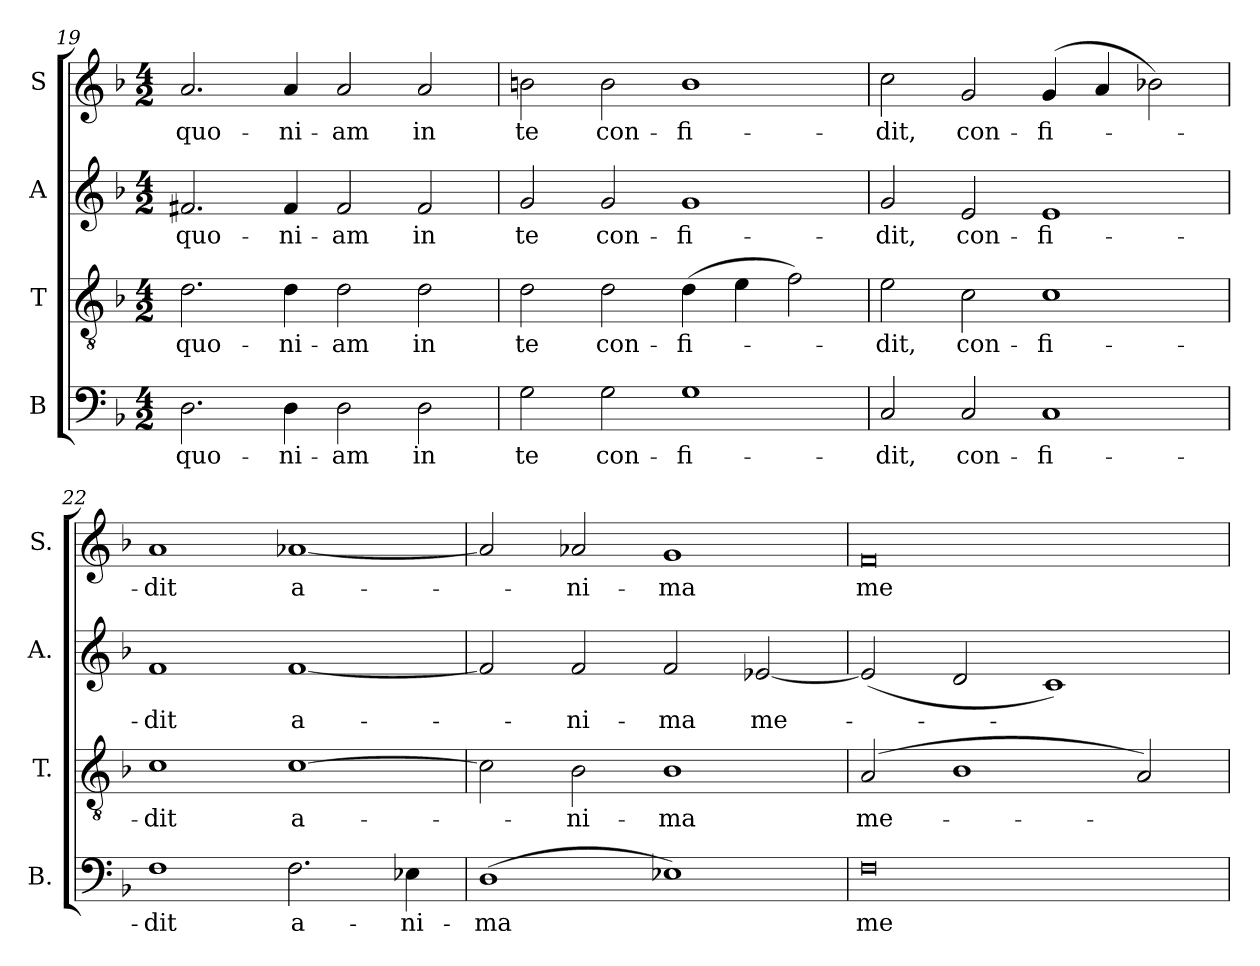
**kern	**text	**kern	**text	**kern	**text	**kern	**text
*part4	*part4	*part3	*part3	*part2	*part2	*part1	*part1
*staff4	*staff4	*staff3	*staff3	*staff2	*staff2	*staff1	*staff1
*I"B	*	*I"T	*	*I"A	*	*I"S	*
*I'B.	*	*I'T.	*	*I'A.	*	*I'S.	*
*clefF4	*	*clefGv2	*	*clefG2	*	*clefG2	*
*	*	*ITrd7c12	*	*	*	*	*
*k[b-]	*	*k[b-]	*	*k[b-]	*	*k[b-]	*
*F:	*	*F:	*	*F:	*	*F:	*
*M4/2	*	*M4/2	*	*M4/2	*	*M4/2	*
=19	=19	=19	=19	=19	=19	=19	=19
!	!LO:LY:b:color=#000000	!	!	!	!	!	!
!	!	!	!LO:LY:b:color=#000000	!	!	!	!
!	!	!	!	!	!LO:LY:b:color=#000000	!	!
!	!	!	!	!	!	!	!LO:LY:b:color=#000000
2.Di\	quo-	2.Di\	quo-	2.f#Xi/	quo-	2.ai/	quo-
!	!LO:LY:b:color=#000000	!	!	!	!	!	!
!	!	!	!LO:LY:b:color=#000000	!	!	!	!
!	!	!	!	!	!LO:LY:b:color=#000000	!	!
!	!	!	!	!	!	!	!LO:LY:b:color=#000000
4Di\	-ni-	4Di\	-ni-	4f#i/	-ni-	4ai/	-ni-
!	!LO:LY:b:color=#000000	!	!	!	!	!	!
!	!	!	!LO:LY:b:color=#000000	!	!	!	!
!	!	!	!	!	!LO:LY:b:color=#000000	!	!
!	!	!	!	!	!	!	!LO:LY:b:color=#000000
2Di\	-am	2Di\	-am	2f#i/	-am	2ai/	-am
!	!LO:LY:b:color=#000000	!	!	!	!	!	!
!	!	!	!LO:LY:b:color=#000000	!	!	!	!
!	!	!	!	!	!LO:LY:b:color=#000000	!	!
!	!	!	!	!	!	!	!LO:LY:b:color=#000000
2Di\	in	2Di\	in	2f#i/	in	2ai/	in
=20	=20	=20	=20	=20	=20	=20	=20
!	!LO:LY:b:color=#000000	!	!	!	!	!	!
!	!	!	!LO:LY:b:color=#000000	!	!	!	!
!	!	!	!	!	!LO:LY:b:color=#000000	!	!
!	!	!	!	!	!	!	!LO:LY:b:color=#000000
2Gi\	te	2Di\	te	2gi/	te	2bni\	te
!	!LO:LY:b:color=#000000	!	!	!	!	!	!
!	!	!	!LO:LY:b:color=#000000	!	!	!	!
!	!	!	!	!	!LO:LY:b:color=#000000	!	!
!	!	!	!	!	!	!	!LO:LY:b:color=#000000
2Gi\	con-	2Di\	con-	2gi/	con-	2bi\	con-
!	!LO:LY:b:color=#000000	!	!	!	!	!	!
!	!	!	!LO:LY:b:color=#000000	!	!	!	!
!	!	!	!	!	!LO:LY:b:color=#000000	!	!
!	!	!	!	!	!	!	!LO:LY:b:color=#000000
1Gi	-fi-	(4Di\	-fi-	1gi	-fi-	1bi	-fi-
.	.	4Ei\	.	.	.	.	.
.	.	2Fi\)	.	.	.	.	.
=21	=21	=21	=21	=21	=21	=21	=21
!	!LO:LY:b:color=#000000	!	!	!	!	!	!
!	!	!	!LO:LY:b:color=#000000	!	!	!	!
!	!	!	!	!	!LO:LY:b:color=#000000	!	!
!	!	!	!	!	!	!	!LO:LY:b:color=#000000
2Ci/	-dit,	2Ei\	-dit,	2gi/	-dit,	2cci\	-dit,
!	!LO:LY:b:color=#000000	!	!	!	!	!	!
!	!	!	!LO:LY:b:color=#000000	!	!	!	!
!	!	!	!	!	!LO:LY:b:color=#000000	!	!
!	!	!	!	!	!	!	!LO:LY:b:color=#000000
2Ci/	con-	2Ci\	con-	2ei/	con-	2gi/	con-
!	!LO:LY:b:color=#000000	!	!	!	!	!	!
!	!	!	!LO:LY:b:color=#000000	!	!	!	!
!	!	!	!	!	!LO:LY:b:color=#000000	!	!
!	!	!	!	!	!	!	!LO:LY:b:color=#000000
1Ci	-fi-	1Ci	-fi-	1ei	-fi-	(4gi/	-fi-
.	.	.	.	.	.	4ai/	.
.	.	.	.	.	.	2b-Xi\)	.
=22	=22	=22	=22	=22	=22	=22	=22
!	!LO:LY:b:color=#000000	!	!	!	!	!	!
!	!	!	!LO:LY:b:color=#000000	!	!	!	!
!	!	!	!	!	!LO:LY:b:color=#000000	!	!
!	!	!	!	!	!	!	!LO:LY:b:color=#000000
1Fi	-dit	1Ci	-dit	1fi	-dit	1ai	-dit
!	!LO:LY:b:color=#000000	!	!	!	!	!	!
!	!	!	!LO:LY:b:color=#000000	!	!	!	!
!	!	!	!	!	!LO:LY:b:color=#000000	!	!
!	!	!	!	!	!	!	!LO:LY:b:color=#000000
2.Fi\	a-	[1Ci	a-	[1fi	a-	[1a-Xi	a-
!	!LO:LY:b:color=#000000	!	!	!	!	!	!
4E-Xi\	-ni-	.	.	.	.	.	.
!!LO:LB:g=z
=23	=23	=23	=23	=23	=23	=23	=23
!	!LO:LY:b:color=#000000	!	!	!	!	!	!
(1Di	-ma	2Ci\]	.	2fi/]	.	2a-i/]	.
!	!	!	!LO:LY:b:color=#000000	!	!	!	!
!	!	!	!	!	!LO:LY:b:color=#000000	!	!
!	!	!	!	!	!	!	!LO:LY:b:color=#000000
.	.	2BB-i\	-ni-	2fi/	-ni-	2a-Xi/	-ni-
!	!	!	!LO:LY:b:color=#000000	!	!	!	!
!	!	!	!	!	!LO:LY:b:color=#000000	!	!
!	!	!	!	!	!	!	!LO:LY:b:color=#000000
1E-Xi)	.	1BB-i	-ma	2fi/	-ma	1gi	-ma
!	!	!	!	!	!LO:LY:b:color=#000000	!	!
.	.	.	.	[2e-Xi/	me-	.	.
=24	=24	=24	=24	=24	=24	=24	=24
!	!LO:LY:b:color=#000000	!	!	!	!	!	!
!	!	!	!LO:LY:b:color=#000000	!	!	!	!
!	!	!	!	!	!	!	!LO:LY:b:color=#000000
0Fi	me-	(2AAi/	me-	(2e-i/]	.	0fi	me-
.	.	1BB-i	.	2di/	.	.	.
.	.	.	.	1ci)	.	.	.
.	.	2AAi/)	.	.	.	.	.
=	=	=	=	=	=	=	=
*-	*-	*-	*-	*-	*-	*-	*-
